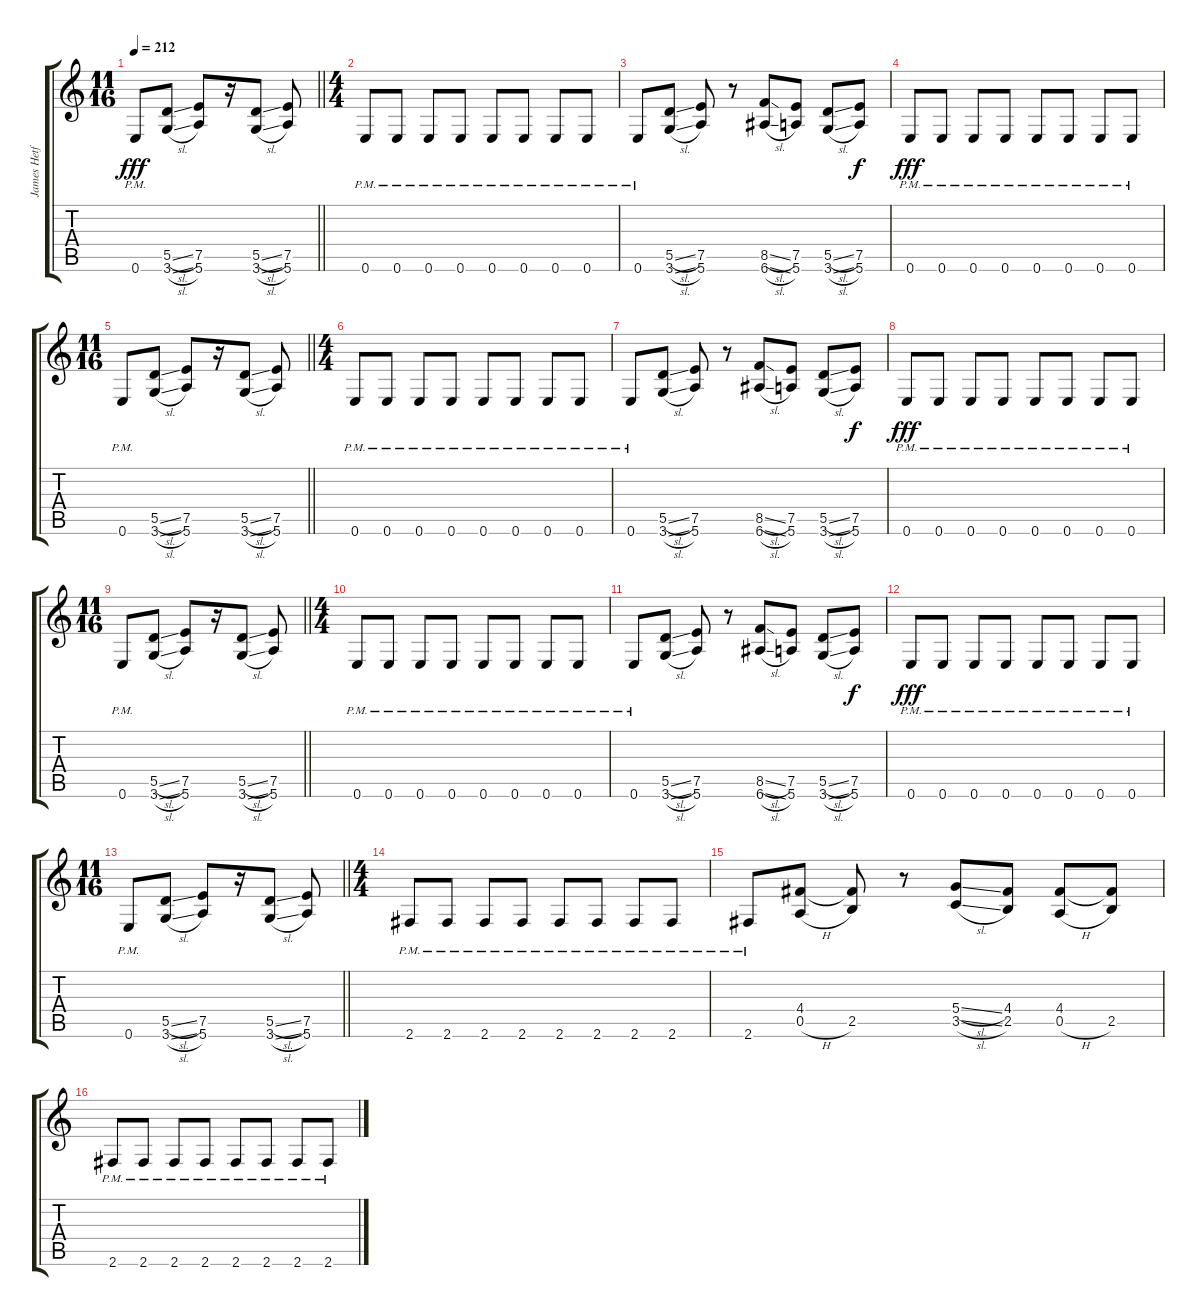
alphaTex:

\track ("James Hetfeild" "James Hetf") {instrument distortionguitar}
\staff {score tabs}
\tuning (E4 B3 G3 D3 A2 E2) {hide}
\ts (11 16)
\tempo 212
\clef g2
\barLineRight lightlight
\ks c
0.6{pm}.8{dy fff} (5.5{sl} 3.6{sl}).8 (7.5 5.6).8 r.16 (5.5{sl} 3.6{sl}).8 (7.5 5.6).8 |
\ts (4 4)
0.6{pm}.8 0.6{pm}.8 0.6{pm}.8 0.6{pm}.8 0.6{pm}.8 0.6{pm}.8 0.6{pm}.8 0.6{pm}.8 |
0.6{pm}.8 (5.5{sl} 3.6{sl}).8 (7.5 5.6).8 r.8 (8.5{sl} 6.6{sl}).8 (7.5 5.6).8 (5.5{sl} 3.6{sl}).8 (7.5 5.6).8{dy f} |
0.6{pm}.8{dy fff} 0.6{pm}.8 0.6{pm}.8 0.6{pm}.8 0.6{pm}.8 0.6{pm}.8 0.6{pm}.8 0.6{pm}.8 |
\ts (11 16)
\barLineRight lightlight
0.6{pm}.8 (5.5{sl} 3.6{sl}).8 (7.5 5.6).8 r.16 (5.5{sl} 3.6{sl}).8 (7.5 5.6).8 |
\ts (4 4)
0.6{pm}.8 0.6{pm}.8 0.6{pm}.8 0.6{pm}.8 0.6{pm}.8 0.6{pm}.8 0.6{pm}.8 0.6{pm}.8 |
0.6{pm}.8 (5.5{sl} 3.6{sl}).8 (7.5 5.6).8 r.8 (8.5{sl} 6.6{sl}).8 (7.5 5.6).8 (5.5{sl} 3.6{sl}).8 (7.5 5.6).8{dy f} |
0.6{pm}.8{dy fff} 0.6{pm}.8 0.6{pm}.8 0.6{pm}.8 0.6{pm}.8 0.6{pm}.8 0.6{pm}.8 0.6{pm}.8 |
\ts (11 16)
\barLineRight lightlight
0.6{pm}.8 (5.5{sl} 3.6{sl}).8 (7.5 5.6).8 r.16 (5.5{sl} 3.6{sl}).8 (7.5 5.6).8 |
\ts (4 4)
0.6{pm}.8 0.6{pm}.8 0.6{pm}.8 0.6{pm}.8 0.6{pm}.8 0.6{pm}.8 0.6{pm}.8 0.6{pm}.8 |
0.6{pm}.8 (5.5{sl} 3.6{sl}).8 (7.5 5.6).8 r.8 (8.5{sl} 6.6{sl}).8 (7.5 5.6).8 (5.5{sl} 3.6{sl}).8 (7.5 5.6).8{dy f} |
0.6{pm}.8{dy fff} 0.6{pm}.8 0.6{pm}.8 0.6{pm}.8 0.6{pm}.8 0.6{pm}.8 0.6{pm}.8 0.6{pm}.8 |
\ts (11 16)
\barLineRight lightlight
0.6{pm}.8 (5.5{sl} 3.6{sl}).8 (7.5 5.6).8 r.16 (5.5{sl} 3.6{sl}).8 (7.5 5.6).8 |
\ts (4 4)
2.6{pm}.8 2.6{pm}.8 2.6{pm}.8 2.6{pm}.8 2.6{pm}.8 2.6{pm}.8 2.6{pm}.8 2.6{pm}.8 |
2.6{pm}.8 (4.4 0.5{h}).8 (4.4{t} 2.5).8 r.8 (5.4{sl} 3.5{sl}).8 (4.4 2.5).8 (4.4 0.5{h}).8 (4.4{t} 2.5).8 |
2.6{pm}.8 2.6{pm}.8 2.6{pm}.8 2.6{pm}.8 2.6{pm}.8 2.6{pm}.8 2.6{pm}.8 2.6{pm}.8
